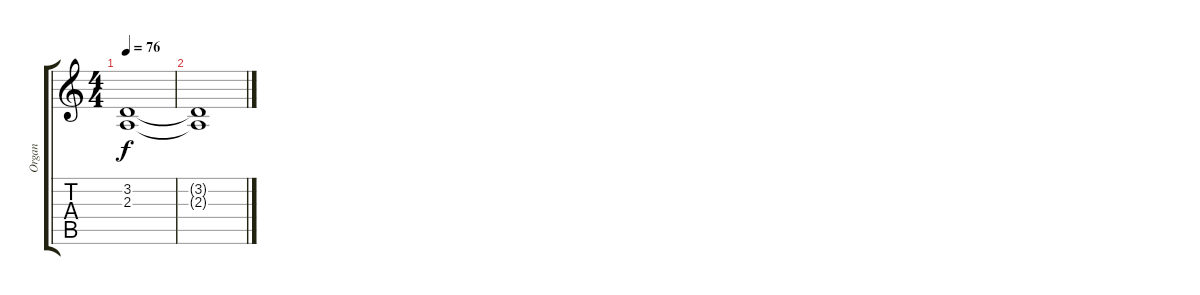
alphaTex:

\track ("Organ" "Organ") {instrument percussiveorgan}
\staff {score tabs}
\tuning (E4 B3 G3 D3 A2 E2) {hide}
\ts (4 4)
\tempo 76
\clef g2
\ks c
(3.2{t} 2.3{t}).1{dy f} |
(3.2{t} 2.3{t}).1
